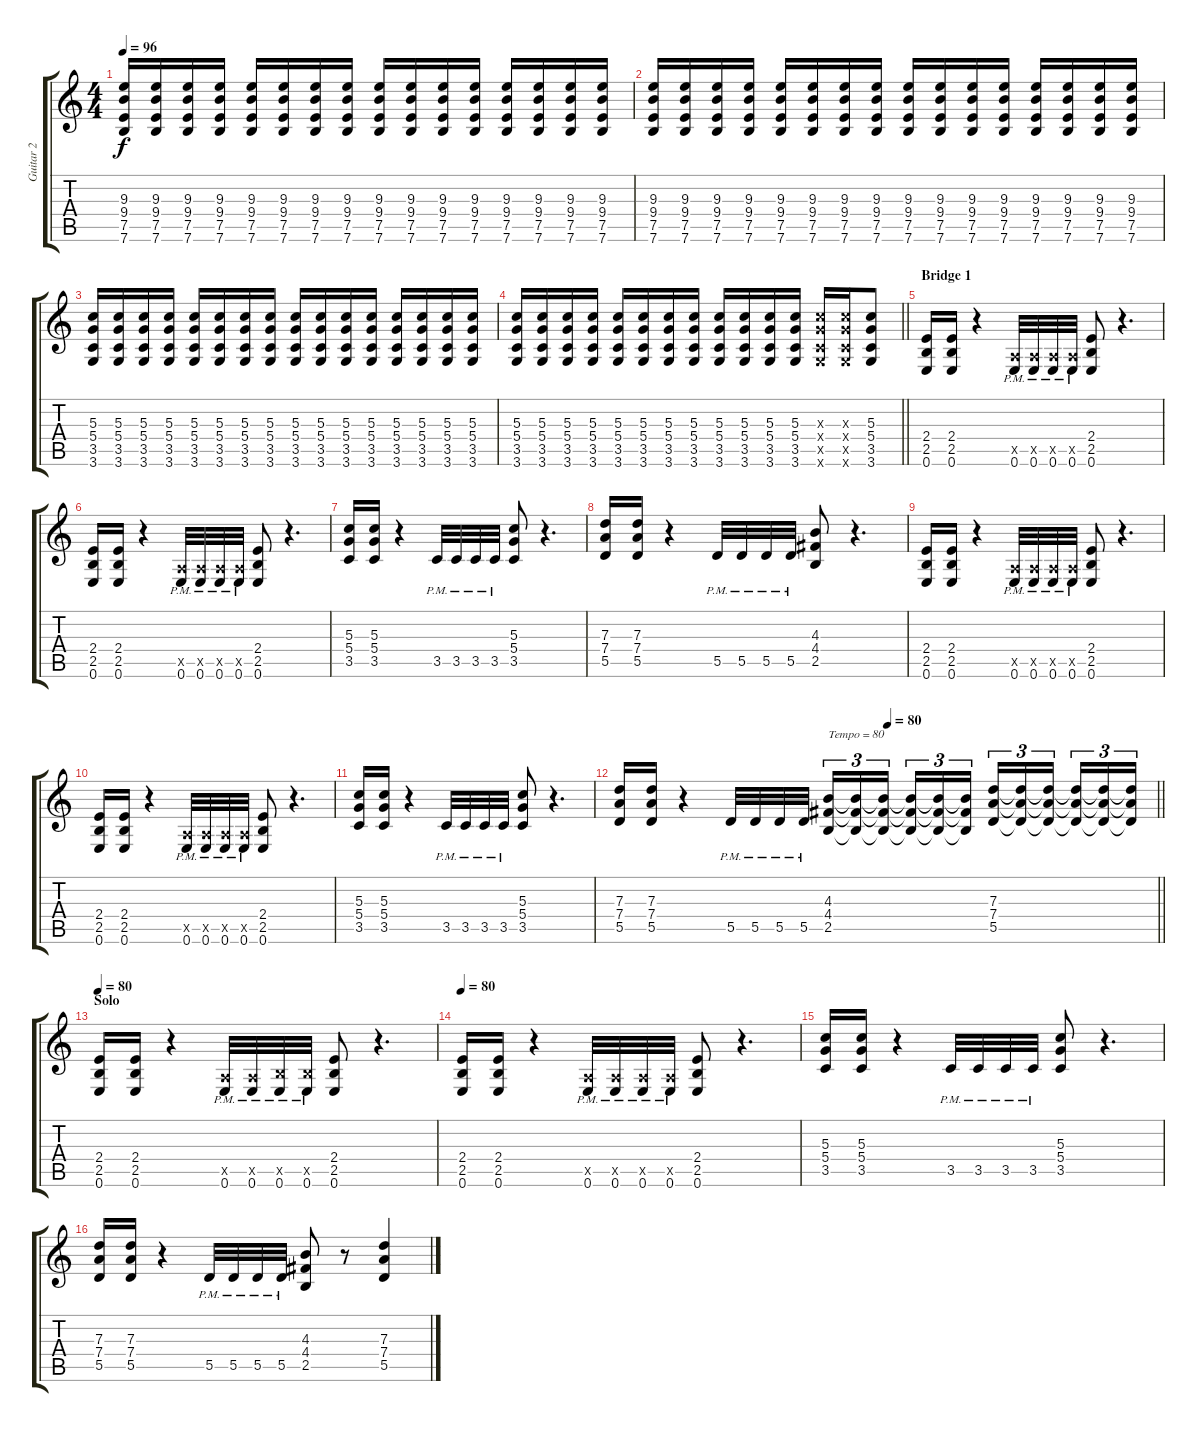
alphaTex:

\track ("Guitar 2" "Guitar 2") {instrument overdrivenguitar}
\staff {score tabs}
\tuning (E4 B3 G3 D3 A2 E2) {hide}
\ts (4 4)
\tempo 96
\clef g2
\ks c
(9.3 9.4 7.5 7.6).16{dy f} (9.3 9.4 7.5 7.6).16 (9.3 9.4 7.5 7.6).16 (9.3 9.4 7.5 7.6).16 (9.3 9.4 7.5 7.6).16 (9.3 9.4 7.5 7.6).16 (9.3 9.4 7.5 7.6).16 (9.3 9.4 7.5 7.6).16 (9.3 9.4 7.5 7.6).16 (9.3 9.4 7.5 7.6).16 (9.3 9.4 7.5 7.6).16 (9.3 9.4 7.5 7.6).16 (9.3 9.4 7.5 7.6).16 (9.3 9.4 7.5 7.6).16 (9.3 9.4 7.5 7.6).16 (9.3 9.4 7.5 7.6).16 |
(9.3 9.4 7.5 7.6).16 (9.3 9.4 7.5 7.6).16 (9.3 9.4 7.5 7.6).16 (9.3 9.4 7.5 7.6).16 (9.3 9.4 7.5 7.6).16 (9.3 9.4 7.5 7.6).16 (9.3 9.4 7.5 7.6).16 (9.3 9.4 7.5 7.6).16 (9.3 9.4 7.5 7.6).16 (9.3 9.4 7.5 7.6).16 (9.3 9.4 7.5 7.6).16 (9.3 9.4 7.5 7.6).16 (9.3 9.4 7.5 7.6).16 (9.3 9.4 7.5 7.6).16 (9.3 9.4 7.5 7.6).16 (9.3 9.4 7.5 7.6).16 |
(5.3 5.4 3.5 3.6).16 (5.3 5.4 3.5 3.6).16 (5.3 5.4 3.5 3.6).16 (5.3 5.4 3.5 3.6).16 (5.3 5.4 3.5 3.6).16 (5.3 5.4 3.5 3.6).16 (5.3 5.4 3.5 3.6).16 (5.3 5.4 3.5 3.6).16 (5.3 5.4 3.5 3.6).16 (5.3 5.4 3.5 3.6).16 (5.3 5.4 3.5 3.6).16 (5.3 5.4 3.5 3.6).16 (5.3 5.4 3.5 3.6).16 (5.3 5.4 3.5 3.6).16 (5.3 5.4 3.5 3.6).16 (5.3 5.4 3.5 3.6).16 |
\barLineRight lightlight
(5.3 5.4 3.5 3.6).16 (5.3 5.4 3.5 3.6).16 (5.3 5.4 3.5 3.6).16 (5.3 5.4 3.5 3.6).16 (5.3 5.4 3.5 3.6).16 (5.3 5.4 3.5 3.6).16 (5.3 5.4 3.5 3.6).16 (5.3 5.4 3.5 3.6).16 (5.3 5.4 3.5 3.6).16 (5.3 5.4 3.5 3.6).16 (5.3 5.4 3.5 3.6).16 (5.3 5.4 3.5 3.6).16 (5.3{x} 5.4{x} 3.5{x} 3.6{x}).16 (5.3{x} 5.4{x} 3.5{x} 3.6{x}).16 (5.3 5.4 3.5 3.6).8 |
\section ("" "Bridge 1")
(2.4 2.5 0.6).16 (2.4 2.5 0.6).16 r.4 (0.5{x} 0.6{pm}).32 (0.5{x} 0.6{pm}).32 (0.5{x} 0.6{pm}).32 (0.5{x} 0.6{pm}).32 (2.4 2.5 0.6).8 r.4{d} |
(2.4 2.5 0.6).16 (2.4 2.5 0.6).16 r.4 (0.5{x} 0.6{pm}).32 (0.5{x} 0.6{pm}).32 (0.5{x} 0.6{pm}).32 (0.5{x} 0.6{pm}).32 (2.4 2.5 0.6).8 r.4{d} |
(5.3 5.4 3.5).16 (5.3 5.4 3.5).16 r.4 3.5{pm}.32 3.5{pm}.32 3.5{pm}.32 3.5{pm}.32 (5.3 5.4 3.5).8 r.4{d} |
(7.3 7.4 5.5).16 (7.3 7.4 5.5).16 r.4 5.5{pm}.32 5.5{pm}.32 5.5{pm}.32 5.5{pm}.32 (4.3 4.4 2.5).8 r.4{d} |
(2.4 2.5 0.6).16 (2.4 2.5 0.6).16 r.4 (0.5{x} 0.6{pm}).32 (0.5{x} 0.6{pm}).32 (0.5{x} 0.6{pm}).32 (0.5{x} 0.6{pm}).32 (2.4 2.5 0.6).8 r.4{d} |
(2.4 2.5 0.6).16 (2.4 2.5 0.6).16 r.4 (0.5{x} 0.6{pm}).32 (0.5{x} 0.6{pm}).32 (0.5{x} 0.6{pm}).32 (0.5{x} 0.6{pm}).32 (2.4 2.5 0.6).8 r.4{d} |
(5.3 5.4 3.5).16 (5.3 5.4 3.5).16 r.4 3.5{pm}.32 3.5{pm}.32 3.5{pm}.32 3.5{pm}.32 (5.3 5.4 3.5).8 r.4{d} |
\tempo (80 0.5)
\barLineRight lightlight
(7.3 7.4 5.5).16{instrument distortionguitar} (7.3 7.4 5.5).16 r.4 5.5{pm}.32 5.5{pm}.32 5.5{pm}.32 5.5{pm}.32 (4.3 4.4 2.5).16{tu (3 2) txt "Tempo = 80"} (4.3{t} 4.4{t} 2.5{t}).16{tu (3 2)} (4.3{t} 4.4{t} 2.5{t}).16{tu (3 2) beam splitsecondary} (4.3{t} 4.4{t} 2.5{t}).16{tu (3 2)} (4.3{t} 4.4{t} 2.5{t}).16{tu (3 2)} (4.3{t} 4.4{t} 2.5{t}).16{tu (3 2)} (7.3 7.4 5.5).16{tu (3 2)} (7.3{t} 7.4{t} 5.5{t}).16{tu (3 2)} (7.3{t} 7.4{t} 5.5{t}).16{tu (3 2) beam splitsecondary} (7.3{t} 7.4{t} 5.5{t}).16{tu (3 2)} (7.3{t} 7.4{t} 5.5{t}).16{tu (3 2)} (7.3{t} 7.4{t} 5.5{t}).16{tu (3 2)} |
\section ("" "Solo")
\tempo 80
(2.4 2.5 0.6).16 (2.4 2.5 0.6).16 r.4 (0.5{x} 0.6{pm}).32 (0.5{x} 0.6{pm}).32 (2.5{x} 0.6{pm}).32 (2.5{x} 0.6{pm}).32 (2.4 2.5 0.6).8 r.4{d} |
\tempo 80
(2.4 2.5 0.6).16 (2.4 2.5 0.6).16 r.4 (0.5{x} 0.6{pm}).32 (0.5{x} 0.6{pm}).32 (0.5{x} 0.6{pm}).32 (0.5{x} 0.6{pm}).32 (2.4 2.5 0.6).8 r.4{d} |
(5.3 5.4 3.5).16 (5.3 5.4 3.5).16 r.4 3.5{pm}.32 3.5{pm}.32 3.5{pm}.32 3.5{pm}.32 (5.3 5.4 3.5).8 r.4{d} |
(7.3 7.4 5.5).16 (7.3 7.4 5.5).16 r.4 5.5{pm}.32 5.5{pm}.32 5.5{pm}.32 5.5{pm}.32 (4.3 4.4 2.5).8 r.8 (7.3 7.4 5.5).4
